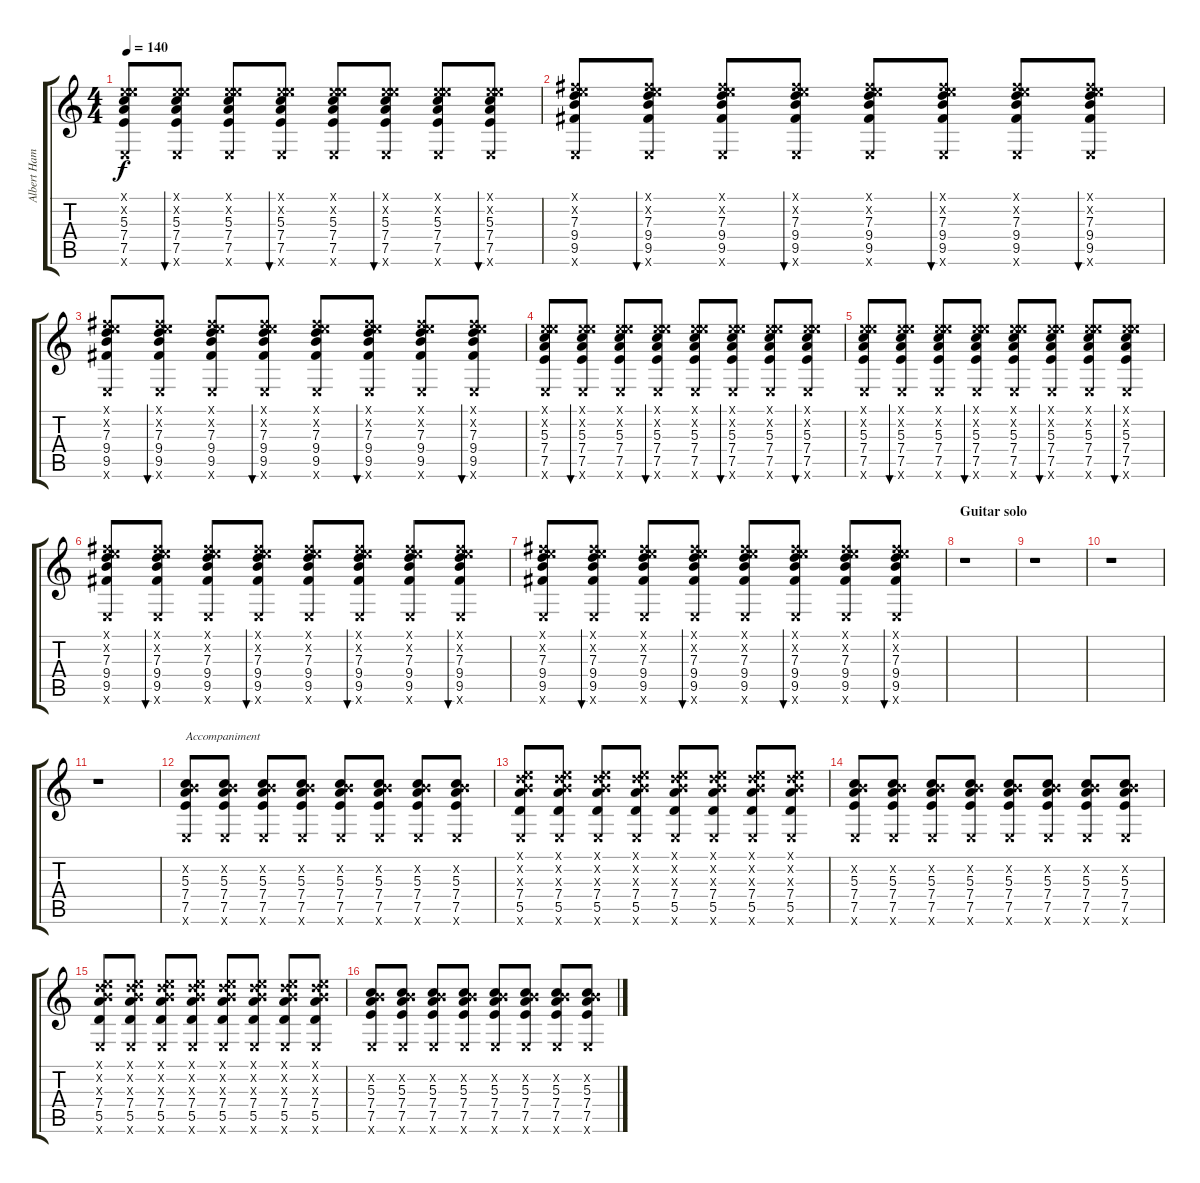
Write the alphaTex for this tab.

\track ("Albert Hammond Jr. (left)" "Albert Ham") {instrument distortionguitar}
\staff {score tabs}
\tuning (E4 B3 G3 D3 A2 E2) {hide}
\ts (4 4)
\tempo 140
\clef g2
\ks c
(0.1{x} 5.2{x} 5.3 7.4 7.5 0.6{x}).8{dy f} (0.1{x} 5.2{x} 5.3 7.4 7.5 0.6{x}).8{bu 60} (0.1{x} 5.2{x} 5.3 7.4 7.5 0.6{x}).8 (0.1{x} 5.2{x} 5.3 7.4 7.5 0.6{x}).8{bu 60} (0.1{x} 5.2{x} 5.3 7.4 7.5 0.6{x}).8 (0.1{x} 5.2{x} 5.3 7.4 7.5 0.6{x}).8{bu 60} (0.1{x} 5.2{x} 5.3 7.4 7.5 0.6{x}).8 (0.1{x} 5.2{x} 5.3 7.4 7.5 0.6{x}).8{bu 60} |
(0.1{x} 7.2{x} 7.3 9.4 9.5 0.6{x}).8 (0.1{x} 7.2{x} 7.3 9.4 9.5 0.6{x}).8{bu 60} (0.1{x} 7.2{x} 7.3 9.4 9.5 0.6{x}).8 (0.1{x} 7.2{x} 7.3 9.4 9.5 0.6{x}).8{bu 60} (0.1{x} 7.2{x} 7.3 9.4 9.5 0.6{x}).8 (0.1{x} 7.2{x} 7.3 9.4 9.5 0.6{x}).8{bu 60} (0.1{x} 7.2{x} 7.3 9.4 9.5 0.6{x}).8 (0.1{x} 7.2{x} 7.3 9.4 9.5 0.6{x}).8{bu 60} |
(0.1{x} 7.2{x} 7.3 9.4 9.5 0.6{x}).8 (0.1{x} 7.2{x} 7.3 9.4 9.5 0.6{x}).8{bu 60} (0.1{x} 7.2{x} 7.3 9.4 9.5 0.6{x}).8 (0.1{x} 7.2{x} 7.3 9.4 9.5 0.6{x}).8{bu 60} (0.1{x} 7.2{x} 7.3 9.4 9.5 0.6{x}).8 (0.1{x} 7.2{x} 7.3 9.4 9.5 0.6{x}).8{bu 60} (0.1{x} 7.2{x} 7.3 9.4 9.5 0.6{x}).8 (0.1{x} 7.2{x} 7.3 9.4 9.5 0.6{x}).8{bu 60} |
(0.1{x} 5.2{x} 5.3 7.4 7.5 0.6{x}).8 (0.1{x} 5.2{x} 5.3 7.4 7.5 0.6{x}).8{bu 60} (0.1{x} 5.2{x} 5.3 7.4 7.5 0.6{x}).8 (0.1{x} 5.2{x} 5.3 7.4 7.5 0.6{x}).8{bu 60} (0.1{x} 5.2{x} 5.3 7.4 7.5 0.6{x}).8 (0.1{x} 5.2{x} 5.3 7.4 7.5 0.6{x}).8{bu 60} (0.1{x} 5.2{x} 5.3 7.4 7.5 0.6{x}).8 (0.1{x} 5.2{x} 5.3 7.4 7.5 0.6{x}).8{bu 60} |
(0.1{x} 5.2{x} 5.3 7.4 7.5 0.6{x}).8 (0.1{x} 5.2{x} 5.3 7.4 7.5 0.6{x}).8{bu 60} (0.1{x} 5.2{x} 5.3 7.4 7.5 0.6{x}).8 (0.1{x} 5.2{x} 5.3 7.4 7.5 0.6{x}).8{bu 60} (0.1{x} 5.2{x} 5.3 7.4 7.5 0.6{x}).8 (0.1{x} 5.2{x} 5.3 7.4 7.5 0.6{x}).8{bu 60} (0.1{x} 5.2{x} 5.3 7.4 7.5 0.6{x}).8 (0.1{x} 5.2{x} 5.3 7.4 7.5 0.6{x}).8{bu 60} |
(0.1{x} 7.2{x} 7.3 9.4 9.5 0.6{x}).8 (0.1{x} 7.2{x} 7.3 9.4 9.5 0.6{x}).8{bu 60} (0.1{x} 7.2{x} 7.3 9.4 9.5 0.6{x}).8 (0.1{x} 7.2{x} 7.3 9.4 9.5 0.6{x}).8{bu 60} (0.1{x} 7.2{x} 7.3 9.4 9.5 0.6{x}).8 (0.1{x} 7.2{x} 7.3 9.4 9.5 0.6{x}).8{bu 60} (0.1{x} 7.2{x} 7.3 9.4 9.5 0.6{x}).8 (0.1{x} 7.2{x} 7.3 9.4 9.5 0.6{x}).8{bu 60} |
(0.1{x} 7.2{x} 7.3 9.4 9.5 0.6{x}).8 (0.1{x} 7.2{x} 7.3 9.4 9.5 0.6{x}).8{bu 60} (0.1{x} 7.2{x} 7.3 9.4 9.5 0.6{x}).8 (0.1{x} 7.2{x} 7.3 9.4 9.5 0.6{x}).8{bu 60} (0.1{x} 7.2{x} 7.3 9.4 9.5 0.6{x}).8 (0.1{x} 7.2{x} 7.3 9.4 9.5 0.6{x}).8{bu 60} (0.1{x} 7.2{x} 7.3 9.4 9.5 0.6{x}).8 (0.1{x} 7.2{x} 7.3 9.4 9.5 0.6{x}).8{bu 60} |
\section ("" "Guitar solo")
r.1 |
r.1 |
r.1 |
r.1 |
(0.2{x} 5.3 7.4 7.5 0.6{x}).8{txt "Accompaniment"} (0.2{x} 5.3 7.4 7.5 0.6{x}).8 (0.2{x} 5.3 7.4 7.5 0.6{x}).8 (0.2{x} 5.3 7.4 7.5 0.6{x}).8 (0.2{x} 5.3 7.4 7.5 0.6{x}).8 (0.2{x} 5.3 7.4 7.5 0.6{x}).8 (0.2{x} 5.3 7.4 7.5 0.6{x}).8 (0.2{x} 5.3 7.4 7.5 0.6{x}).8 |
(0.1{x} 0.2{x} 7.3{x} 7.4 5.5 0.6{x}).8 (0.1{x} 0.2{x} 7.3{x} 7.4 5.5 0.6{x}).8 (0.1{x} 0.2{x} 7.3{x} 7.4 5.5 0.6{x}).8 (0.1{x} 0.2{x} 7.3{x} 7.4 5.5 0.6{x}).8 (0.1{x} 0.2{x} 7.3{x} 7.4 5.5 0.6{x}).8 (0.1{x} 0.2{x} 7.3{x} 7.4 5.5 0.6{x}).8 (0.1{x} 0.2{x} 7.3{x} 7.4 5.5 0.6{x}).8 (0.1{x} 0.2{x} 7.3{x} 7.4 5.5 0.6{x}).8 |
(0.2{x} 5.3 7.4 7.5 0.6{x}).8 (0.2{x} 5.3 7.4 7.5 0.6{x}).8 (0.2{x} 5.3 7.4 7.5 0.6{x}).8 (0.2{x} 5.3 7.4 7.5 0.6{x}).8 (0.2{x} 5.3 7.4 7.5 0.6{x}).8 (0.2{x} 5.3 7.4 7.5 0.6{x}).8 (0.2{x} 5.3 7.4 7.5 0.6{x}).8 (0.2{x} 5.3 7.4 7.5 0.6{x}).8 |
(0.1{x} 0.2{x} 7.3{x} 7.4 5.5 0.6{x}).8 (0.1{x} 0.2{x} 7.3{x} 7.4 5.5 0.6{x}).8 (0.1{x} 0.2{x} 7.3{x} 7.4 5.5 0.6{x}).8 (0.1{x} 0.2{x} 7.3{x} 7.4 5.5 0.6{x}).8 (0.1{x} 0.2{x} 7.3{x} 7.4 5.5 0.6{x}).8 (0.1{x} 0.2{x} 7.3{x} 7.4 5.5 0.6{x}).8 (0.1{x} 0.2{x} 7.3{x} 7.4 5.5 0.6{x}).8 (0.1{x} 0.2{x} 7.3{x} 7.4 5.5 0.6{x}).8 |
(0.2{x} 5.3 7.4 7.5 0.6{x}).8 (0.2{x} 5.3 7.4 7.5 0.6{x}).8 (0.2{x} 5.3 7.4 7.5 0.6{x}).8 (0.2{x} 5.3 7.4 7.5 0.6{x}).8 (0.2{x} 5.3 7.4 7.5 0.6{x}).8 (0.2{x} 5.3 7.4 7.5 0.6{x}).8 (0.2{x} 5.3 7.4 7.5 0.6{x}).8 (0.2{x} 5.3 7.4 7.5 0.6{x}).8
